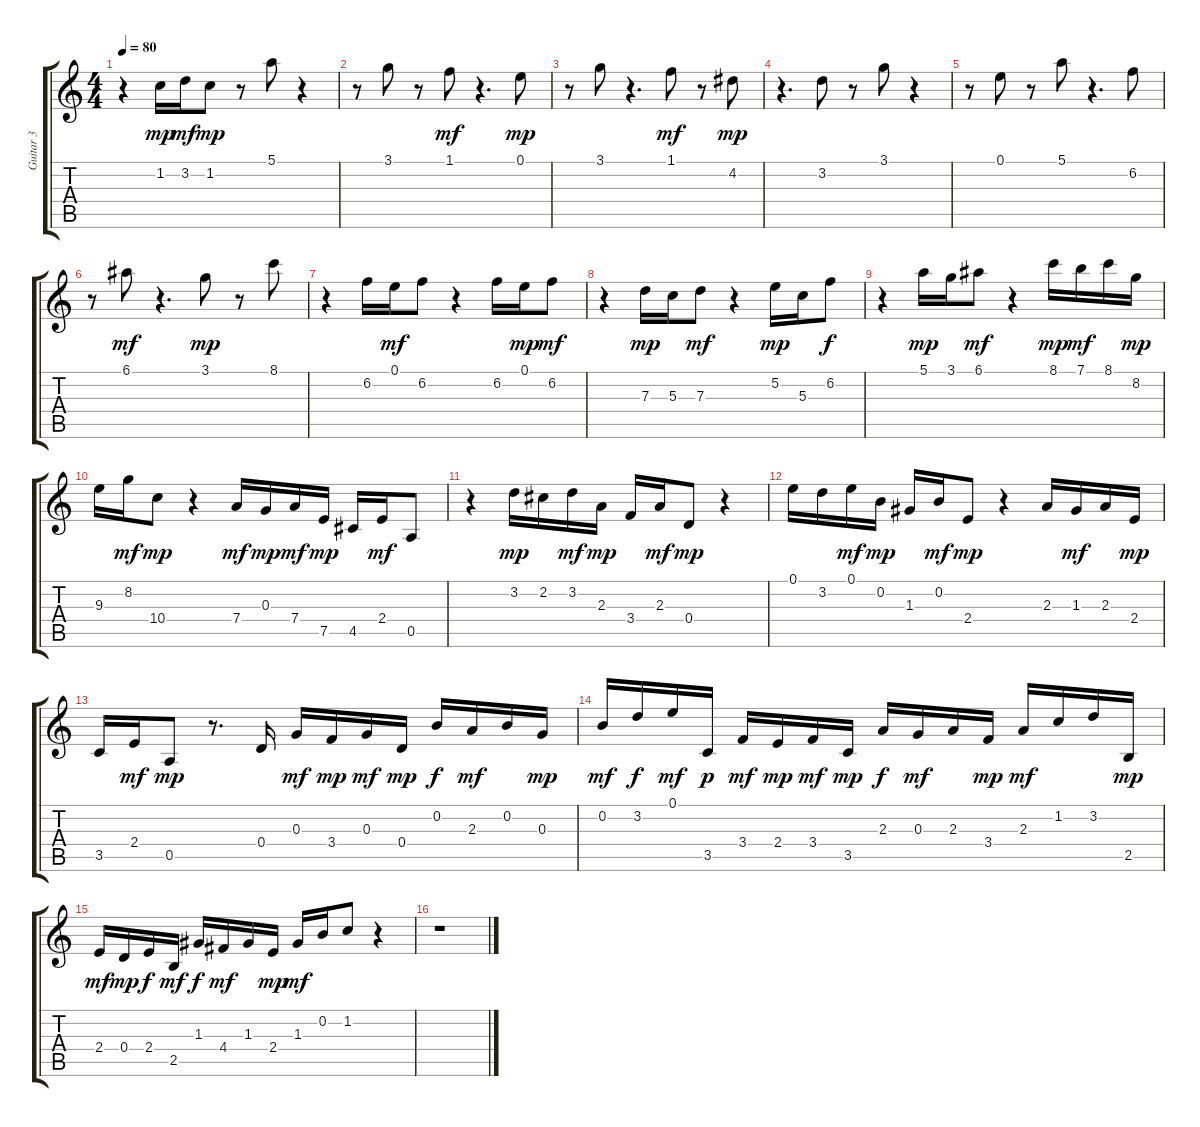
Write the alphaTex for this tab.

\track ("Guitar 3" "Guitar 3") {instrument acousticguitarnylon}
\staff {score tabs}
\tuning (E4 B3 G3 D3 A2 E2) {hide}
\ts (4 4)
\tempo 80
\clef g2
\ks c
r.4{dy mf} 1.2.16{dy mp} 3.2.16{dy mf} 1.2.8{dy mp} r.8 5.1.8 r.4 |
r.8 3.1.8 r.8 1.1.8{dy mf} r.4{d} 0.1.8{dy mp} |
r.8 3.1.8 r.4{d} 1.1.8{dy mf} r.8 4.2.8{dy mp} |
r.4{d} 3.2.8 r.8 3.1.8 r.4 |
r.8 0.1.8 r.8 5.1.8 r.4{d} 6.2.8 |
r.8 6.1.8{dy mf} r.4{d} 3.1.8{dy mp} r.8 8.1.8 |
r.4 6.2.16 0.1.16{dy mf} 6.2.8 r.4 6.2.16 0.1.16{dy mp} 6.2.8{dy mf} |
r.4 7.3.16{dy mp} 5.3.16 7.3.8{dy mf} r.4 5.2.16{dy mp} 5.3.16 6.2.8{dy f} |
r.4 5.1.16{dy mp} 3.1.16 6.1.8{dy mf} r.4 8.1.16{dy mp} 7.1.16{dy mf} 8.1.16 8.2.16{dy mp} |
9.3.16 8.2.16{dy mf} 10.4.8{dy mp} r.4 7.4.16{dy mf} 0.3.16{dy mp} 7.4.16{dy mf} 7.5.16{dy mp} 4.5.16 2.4.16{dy mf} 0.5.8 |
r.4 3.2.16{dy mp} 2.2.16 3.2.16{dy mf} 2.3.16{dy mp} 3.4.16 2.3.16{dy mf} 0.4.8{dy mp} r.4 |
0.1.16 3.2.16 0.1.16{dy mf} 0.2.16{dy mp} 1.3.16 0.2.16{dy mf} 2.4.8{dy mp} r.4 2.3.16 1.3.16{dy mf} 2.3.16 2.4.16{dy mp} |
3.5.16 2.4.16{dy mf} 0.5.8{dy mp} r.8{d} 0.4.16 0.3.16{dy mf} 3.4.16{dy mp} 0.3.16{dy mf} 0.4.16{dy mp} 0.2.16{dy f} 2.3.16{dy mf} 0.2.16 0.3.16{dy mp} |
0.2.16{dy mf} 3.2.16{dy f} 0.1.16{dy mf} 3.5.16{dy p} 3.4.16{dy mf} 2.4.16{dy mp} 3.4.16{dy mf} 3.5.16{dy mp} 2.3.16{dy f} 0.3.16{dy mf} 2.3.16 3.4.16{dy mp} 2.3.16{dy mf} 1.2.16 3.2.16 2.5.16{dy mp} |
2.4.16{dy mf} 0.4.16{dy mp} 2.4.16{dy f} 2.5.16{dy mf} 1.3.16{dy f} 4.4.16{dy mf} 1.3.16 2.4.16{dy mp} 1.3.16{dy mf} 0.2.16 1.2.8 r.4 |
r.1
